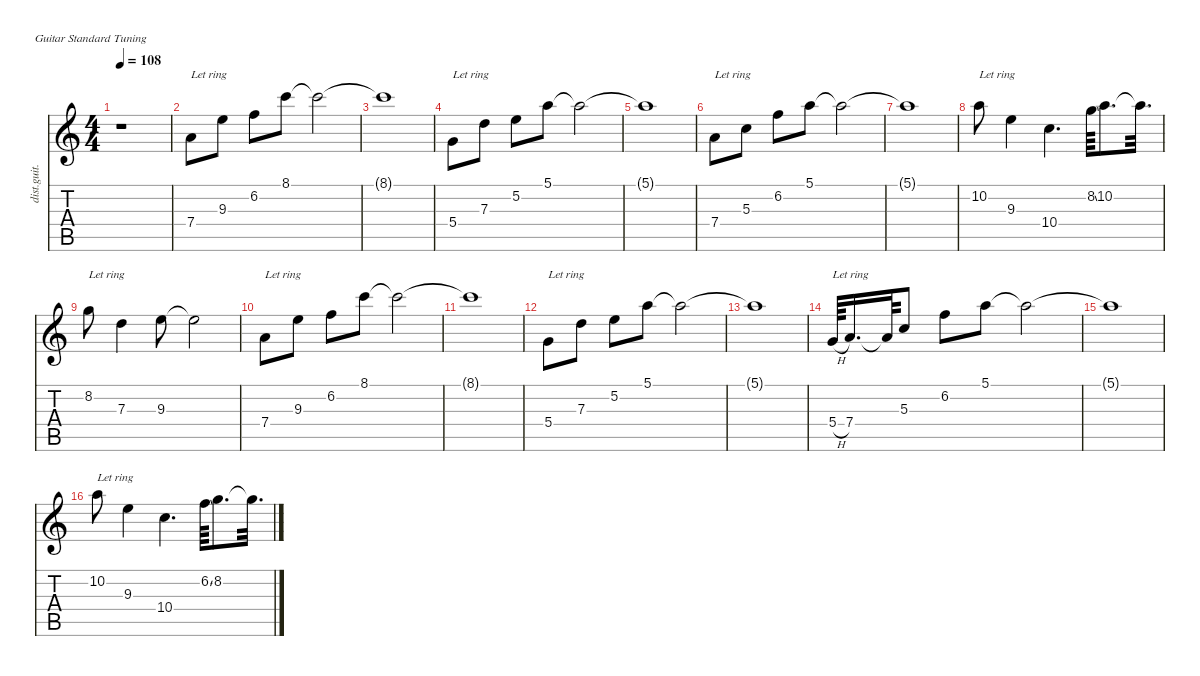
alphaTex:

\defaultSystemsLayout 4
\hideDynamics
\bracketExtendMode nobrackets
\otherSystemsTrackNameOrientation horizontal
\track ("Distortion Guitar" "dist.guit.") {instrument distortionguitar}
\staff {score tabs}
\tuning (E4 B3 G3 D3 A2 E2)
\ts (4 4)
\tempo 108
\clef g2
\ks c
r.1{dy f beam Down} |
7.4.8{txt "Let ring " beam Down} 9.3.8{beam Down} 6.2.8{beam Down} 8.1.8{beam Down} 8.1{t}.2{beam Down} |
8.1{t}.1{beam Down} |
5.4.8{txt "Let ring" beam Down} 7.3.8{beam Down} 5.2.8{beam Down} 5.1.8{beam Down} 5.1{t}.2{beam Down} |
5.1{t}.1{beam Down} |
7.4.8{txt "Let ring" beam Down} 5.3.8{beam Down} 6.2.8{beam Down} 5.1.8{beam Down} 5.1{t}.2{beam Down} |
5.1{t}.1{beam Down} |
10.2.8{txt "Let ring " beam Down} 9.3.4{beam Down} 10.4.4{d beam Down} 8.2{ss}.64{beam Down} 10.2.8{d beam Down} 10.2{t}.32{d beam Down} |
8.2.8{txt "Let ring " beam Down} 7.3.4{beam Down} 9.3.8{beam Down} 9.3{t}.2{beam Down} |
7.4.8{txt "Let ring " beam Down} 9.3.8{beam Down} 6.2.8{beam Down} 8.1.8{beam Down} 8.1{t}.2{beam Down} |
8.1{t}.1{beam Down} |
5.4.8{txt "Let ring" beam Down} 7.3.8{beam Down} 5.2.8{beam Down} 5.1.8{beam Down} 5.1{t}.2{beam Down} |
5.1{t}.1{beam Down} |
5.4{h}.64{txt "Let ring" beam Up} 7.4.16{d beam Up} 7.4{t}.64{beam Up} 5.3.8{beam Up} 6.2.8{beam Down} 5.1.8{beam Down} 5.1{t}.2{beam Down} |
5.1{t}.1{beam Down} |
10.2.8{txt "Let ring " beam Down} 9.3.4{beam Down} 10.4.4{d beam Down} 6.2{ss}.64{beam Down} 8.2.8{d beam Down} 8.2{t}.32{d beam Down}
